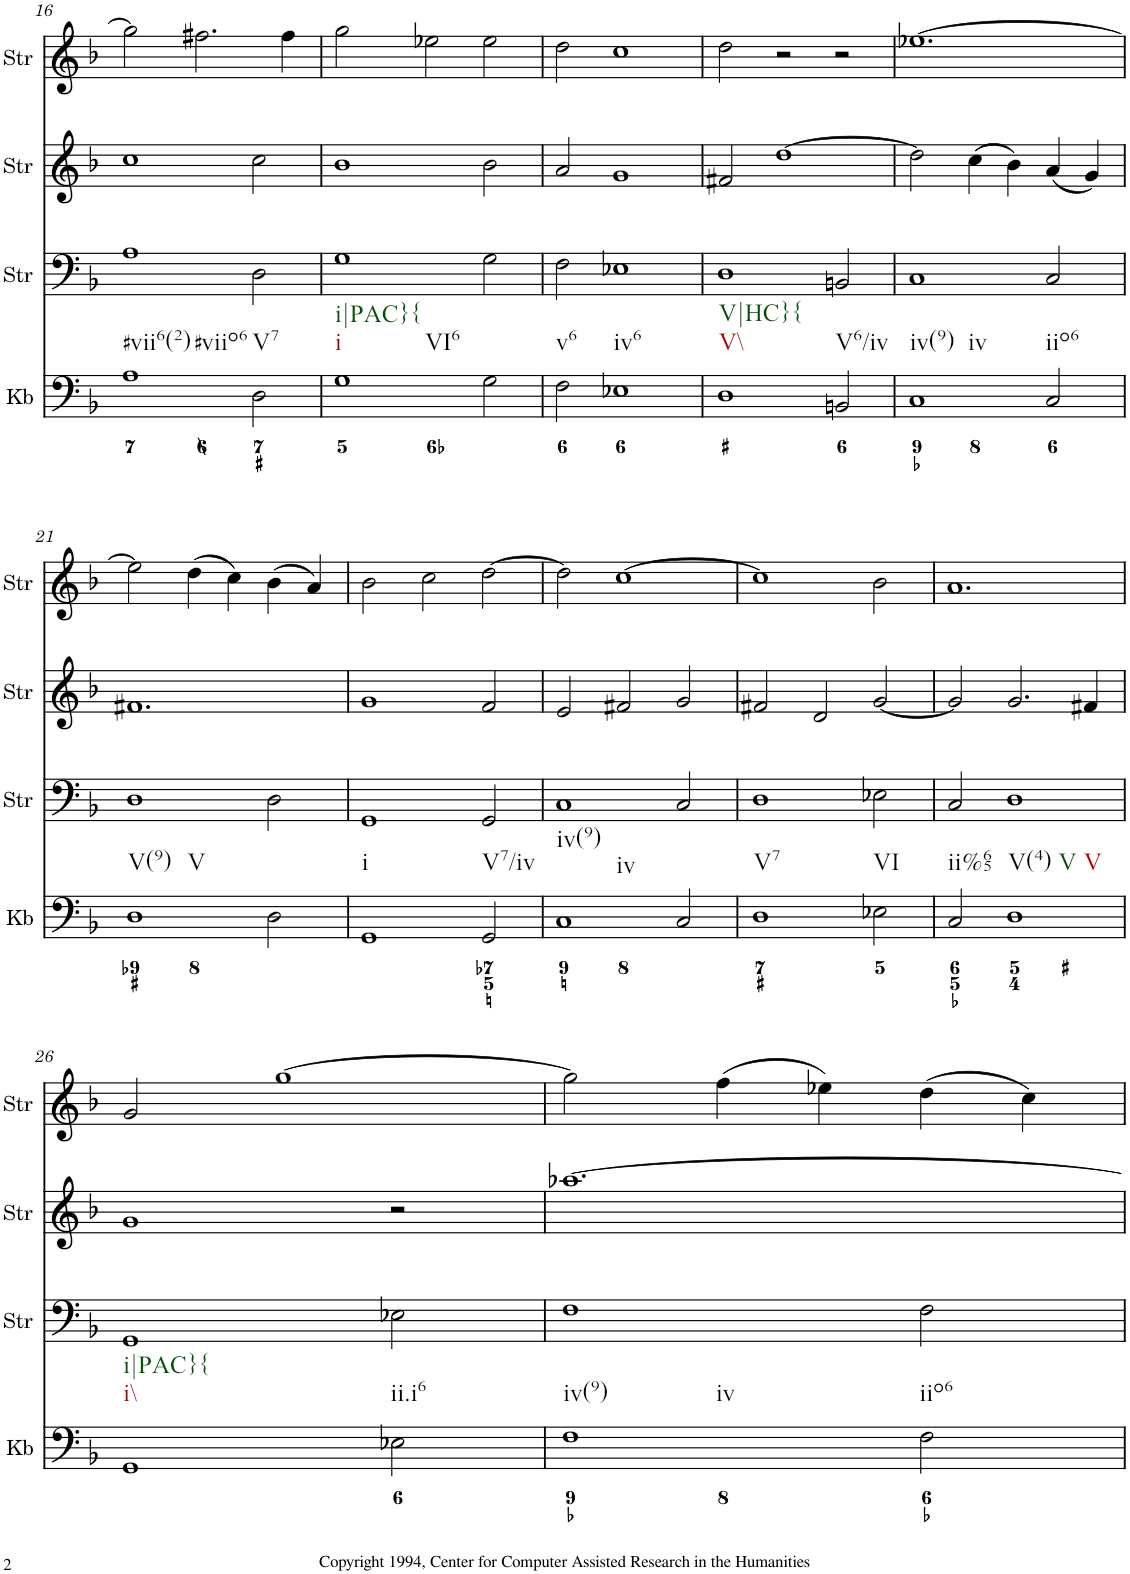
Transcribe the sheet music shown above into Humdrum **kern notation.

**kern	**kern	**kern	**kern
*part4	*part3	*part2	*part1
*staff4	*staff3	*staff2	*staff1
*I"Keyboard	*I"StringInstrument	*I"StringInstrument	*I"StringInstrument
*I'Kb	*I'Str	*I'Str	*I'Str
!!LO:PB:g=z
*clefF4	*clefF4	*clefG2	*clefG2
*k[b-]	*k[b-]	*k[b-]	*k[b-]
*M3/2	*M3/2	*M3/2	*M3/2
=16	=16	=16	=16
!LO:TX:b:t=#vii6(2)	!	!	!
!LO:TX:b:t=#viio6	!	!	!
1A	1A	1cc	2gg\]
.	.	.	2.ff#X\
!LO:TX:b:t=V7	!	!	!
2D\	2D\	2cc\	.
.	.	.	4ff#\
=17	=17	=17	=17
!LO:TX:b:t=i	!	!	!
!LO:TX:b:t=i|PAC}{	!	!	!
!LO:TX:b:t=VI6	!	!	!
1G	1G	1b-	2gg\
.	.	.	2ee-X\
2G\	2G\	2b-\	2ee-\
=18	=18	=18	=18
!LO:TX:b:t=v6	!	!	!
2F\	2F\	2a/	2dd\
!LO:TX:b:t=iv6	!	!	!
1E-X	1E-X	1g	1cc
=19	=19	=19	=19
!LO:TX:b:t=V\\	!	!	!
!LO:TX:b:t=V|HC}{	!	!	!
1D	1D	2f#X/	2dd\
.	.	[1dd	2r
!LO:TX:b:t=V6/iv	!	!	!
2BBn/	2BBn/	.	2r
=20	=20	=20	=20
!LO:TX:b:t=iv(9)	!	!	!
!LO:TX:b:t=iv	!	!	!
1C	1C	2dd\]	[1.ee-X
.	.	(4cc\	.
.	.	4b-\)	.
!LO:TX:b:t=iio6	!	!	!
2C/	2C/	(4a/	.
.	.	4g/)	.
!!LO:LB:g=z
=21	=21	=21	=21
!LO:TX:b:t=V(9)	!	!	!
!LO:TX:b:t=V	!	!	!
1D	1D	1.f#X	2ee-\]
.	.	.	(4dd\
.	.	.	4cc\)
2D\	2D\	.	(4b-\
.	.	.	4a/)
=22	=22	=22	=22
!LO:TX:b:t=i	!	!	!
1GG	1GG	1g	2b-\
.	.	.	2cc\
!LO:TX:b:t=V7/iv	!	!	!
2GG/	2GG/	2f/	[2dd\
=23	=23	=23	=23
!LO:TX:b:t=iv(9)	!	!	!
!LO:TX:b:t=iv	!	!	!
1C	1C	2e/	2dd\]
.	.	2f#X/	[1cc
2C/	2C/	2g/	.
=24	=24	=24	=24
!LO:TX:b:t=V7	!	!	!
1D	1D	2f#X/	1cc]
.	.	2d/	.
!LO:TX:b:t=VI	!	!	!
2E-X\	2E-X\	[2g/	2b-\
=25	=25	=25	=25
!LO:TX:b:t=ii%65	!	!	!
2C/	2C/	2g/]	1.a
!LO:TX:b:t=V(4)	!	!	!
!LO:TX:b:t=V	!	!	!
!LO:TX:b:t=V	!	!	!
1D	1D	2.g/	.
.	.	4f#X/	.
!!LO:LB:g=z
=26	=26	=26	=26
!LO:TX:b:t=i\\	!	!	!
!LO:TX:b:t=i|PAC}{	!	!	!
1GG	1GG	1g	2g/
.	.	.	[1gg
!LO:TX:b:t=ii.i6	!	!	!
2E-X\	2E-X\	2r	.
=27	=27	=27	=27
!LO:TX:b:t=iv(9)	!	!	!
!LO:TX:b:t=iv	!	!	!
1F	1F	[1.aa-X	2gg\]
.	.	.	(4ff\
.	.	.	4ee-X\)
!LO:TX:b:t=iio6	!	!	!
2F\	2F\	.	(4dd\
.	.	.	4cc\)
=	=	=	=
*-	*-	*-	*-
